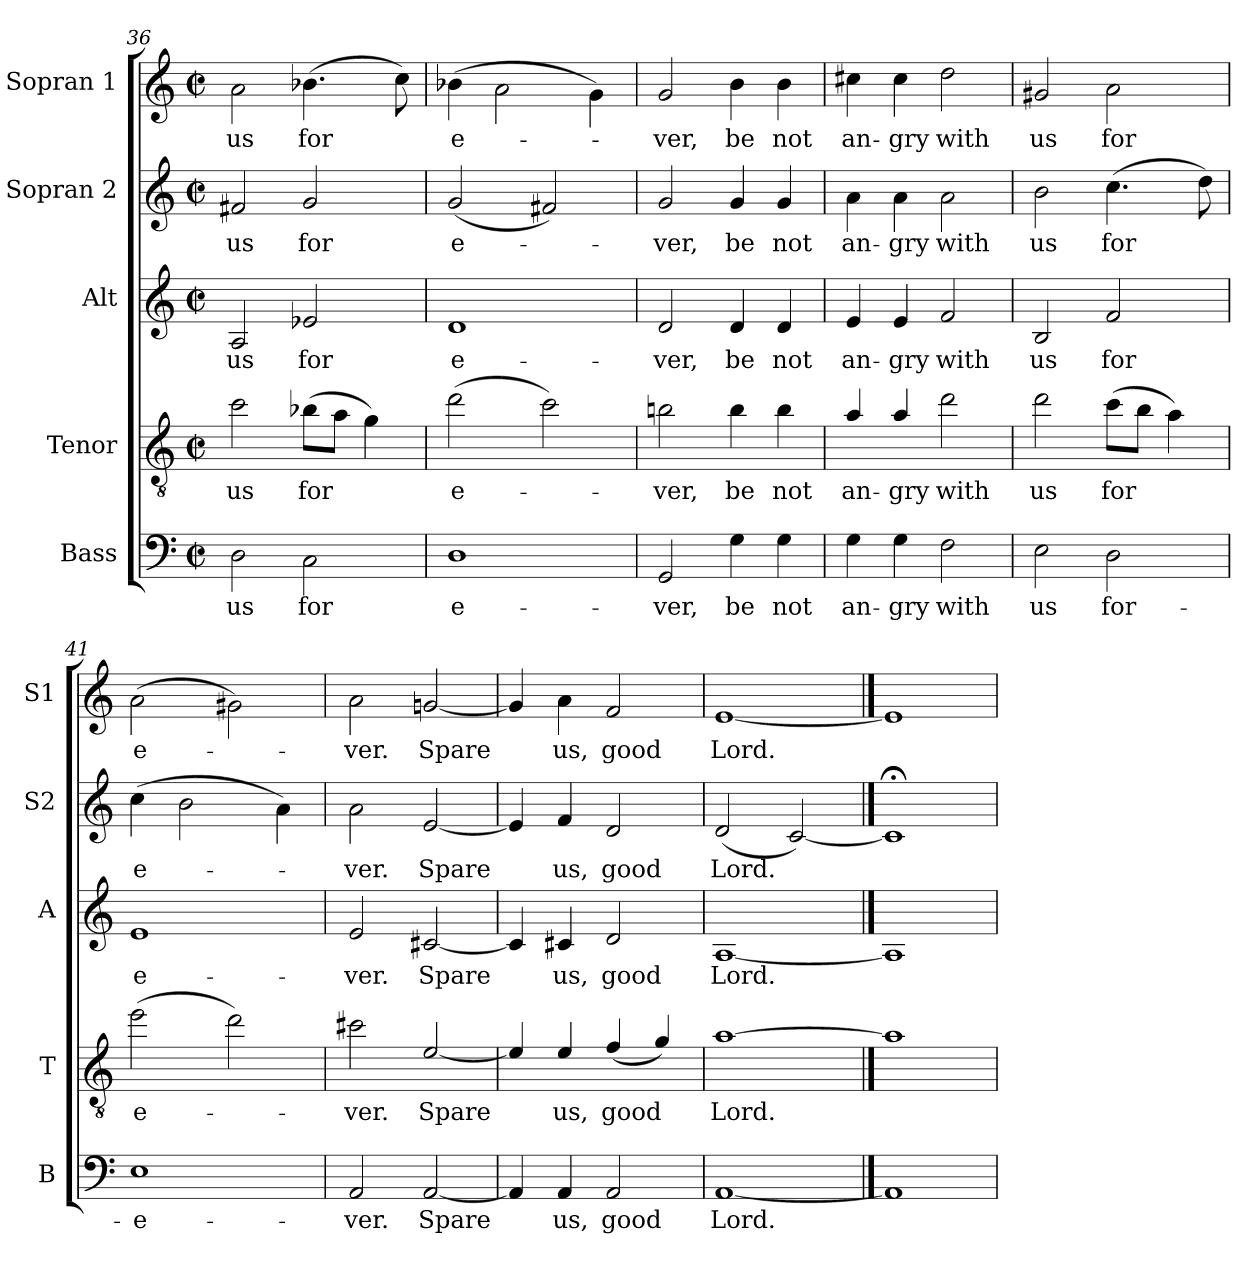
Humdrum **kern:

**kern	**text	**kern	**text	**kern	**text	**kern	**text	**kern	**text
*part5	*part5	*part4	*part4	*part3	*part3	*part2	*part2	*part1	*part1
*staff5	*staff5	*staff4	*staff4	*staff3	*staff3	*staff2	*staff2	*staff1	*staff1
*I"Bass	*	*I"Tenor	*	*I"Alt	*	*I"Sopran 2	*	*I"Sopran 1	*
*I'B	*	*I'T	*	*I'A	*	*I'S2	*	*I'S1	*
*clefF4	*	*clefGv2	*	*clefG2	*	*clefG2	*	*clefG2	*
*	*	*ITrd7c12	*	*	*	*	*	*	*
*k[]	*	*k[]	*	*k[]	*	*k[]	*	*k[]	*
*M2/2	*	*M2/2	*	*M2/2	*	*M2/2	*	*M2/2	*
*met(c|)	*	*met(c|)	*	*met(c|)	*	*met(c|)	*	*met(c|)	*
=36	=36	=36	=36	=36	=36	=36	=36	=36	=36
!	!LO:LY:b	!	!LO:LY:b	!	!LO:LY:b	!	!LO:LY:b	!	!LO:LY:b
2D\	us	2c\	us	2A/	us	2f#X/	us	2a\	us
!	!LO:LY:b	!	!LO:LY:b	!	!LO:LY:b	!	!LO:LY:b	!	!LO:LY:b
2C\	for	(8B-X\L	for	2e-X/	for	2g/	for	(4.b-X\	for
.	.	8A\J	.	.	.	.	.	.	.
.	.	4G\)	.	.	.	.	.	.	.
.	.	.	.	.	.	.	.	8cc\)	.
=37	=37	=37	=37	=37	=37	=37	=37	=37	=37
!	!LO:LY:b	!	!LO:LY:b	!	!LO:LY:b	!	!LO:LY:b	!	!LO:LY:b
1D	e-	(2d\	e-	1d	e-	(2g/	e-	(>4b-X\	e-
.	.	.	.	.	.	.	.	2a\	.
.	.	2c\)	.	.	.	2f#X/)	.	.	.
.	.	.	.	.	.	.	.	4g\)	.
=38	=38	=38	=38	=38	=38	=38	=38	=38	=38
!	!LO:LY:b	!	!LO:LY:b	!	!LO:LY:b	!	!LO:LY:b	!	!LO:LY:b
2GG/	-ver,	2Bn\	-ver,	2d/	-ver,	2g/	-ver,	2g/	-ver,
!	!LO:LY:b	!	!LO:LY:b	!	!LO:LY:b	!	!LO:LY:b	!	!LO:LY:b
4G\	be	4B\	be	4d/	be	4g/	be	4b\	be
!	!LO:LY:b	!	!LO:LY:b	!	!LO:LY:b	!	!LO:LY:b	!	!LO:LY:b
4G\	not	4B\	not	4d/	not	4g/	not	4b\	not
!!LO:LB:g=z
=39	=39	=39	=39	=39	=39	=39	=39	=39	=39
!	!LO:LY:b	!	!LO:LY:b	!	!LO:LY:b	!	!LO:LY:b	!	!LO:LY:b
4G\	an-	4A/	an-	4e/	an-	4a\	an-	4cc#X\	an-
!	!LO:LY:b	!	!LO:LY:b	!	!LO:LY:b	!	!LO:LY:b	!	!LO:LY:b
4G\	-gry	4A/	-gry	4e/	-gry	4a\	-gry	4cc#\	-gry
!	!LO:LY:b	!	!LO:LY:b	!	!LO:LY:b	!	!LO:LY:b	!	!LO:LY:b
2F\	with	2d\	with	2f/	with	2a\	with	2dd\	with
=40	=40	=40	=40	=40	=40	=40	=40	=40	=40
!	!LO:LY:b	!	!LO:LY:b	!	!LO:LY:b	!	!LO:LY:b	!	!LO:LY:b
2E\	us	2d\	us	2B/	us	2b\	us	2g#X/	us
!	!LO:LY:b	!	!LO:LY:b	!	!LO:LY:b	!	!LO:LY:b	!	!LO:LY:b
2D\	for-	(8c\L	for	2f/	for	(4.cc\	for	2a\	for
.	.	8B\J	.	.	.	.	.	.	.
.	.	4A\)	.	.	.	.	.	.	.
.	.	.	.	.	.	8dd\)	.	.	.
=41	=41	=41	=41	=41	=41	=41	=41	=41	=41
!	!LO:LY:b	!	!LO:LY:b	!	!LO:LY:b	!	!LO:LY:b	!	!LO:LY:b
1E	-e-	(2e\	e-	1e	e-	(4cc\	e-	(2a\	e-
.	.	.	.	.	.	2b\	.	.	.
.	.	2d\)	.	.	.	.	.	2g#X\)	.
.	.	.	.	.	.	4a\)	.	.	.
=42	=42	=42	=42	=42	=42	=42	=42	=42	=42
!	!LO:LY:b	!	!LO:LY:b	!	!LO:LY:b	!	!LO:LY:b	!	!LO:LY:b
2AA/	-ver.	2c#X\	-ver.	2e/	-ver.	2a\	-ver.	2a\	-ver.
!	!LO:LY:b	!	!LO:LY:b	!	!LO:LY:b	!	!LO:LY:b	!	!LO:LY:b
[2AA/	Spare	[2E/	Spare	[2c#X/	Spare	[2e/	Spare	[2gn/	Spare
=43	=43	=43	=43	=43	=43	=43	=43	=43	=43
4AA/]	.	4E/]	.	4c#/]	.	4e/]	.	4g/]	.
!	!LO:LY:b	!	!LO:LY:b	!	!LO:LY:b	!	!LO:LY:b	!	!LO:LY:b
4AA/	us,	4E/	us,	4c#X/	us,	4f/	us,	4a\	us,
!	!LO:LY:b	!	!LO:LY:b	!	!LO:LY:b	!	!LO:LY:b	!	!LO:LY:b
2AA/	good	(4F/	good	2d/	good	2d/	good	2f/	good
.	.	4G/)	.	.	.	.	.	.	.
=44	=44	=44	=44	=44	=44	=44	=44	=44	=44
!	!LO:LY:b	!	!LO:LY:b	!	!LO:LY:b	!	!LO:LY:b	!	!LO:LY:b
[1AA	Lord.	[1A	Lord.	[1A	Lord.	(2d/	Lord.	[1e	Lord.
.	.	.	.	.	.	[2c)	.	.	.
==45	==45	==45	==45	==45	==45	==45	==45	==45	==45
1AA]	.	1A]	.	1A]	.	1c;<]	.	1e]	.
=	=	=	=	=	=	=	=	=	=
*-	*-	*-	*-	*-	*-	*-	*-	*-	*-
